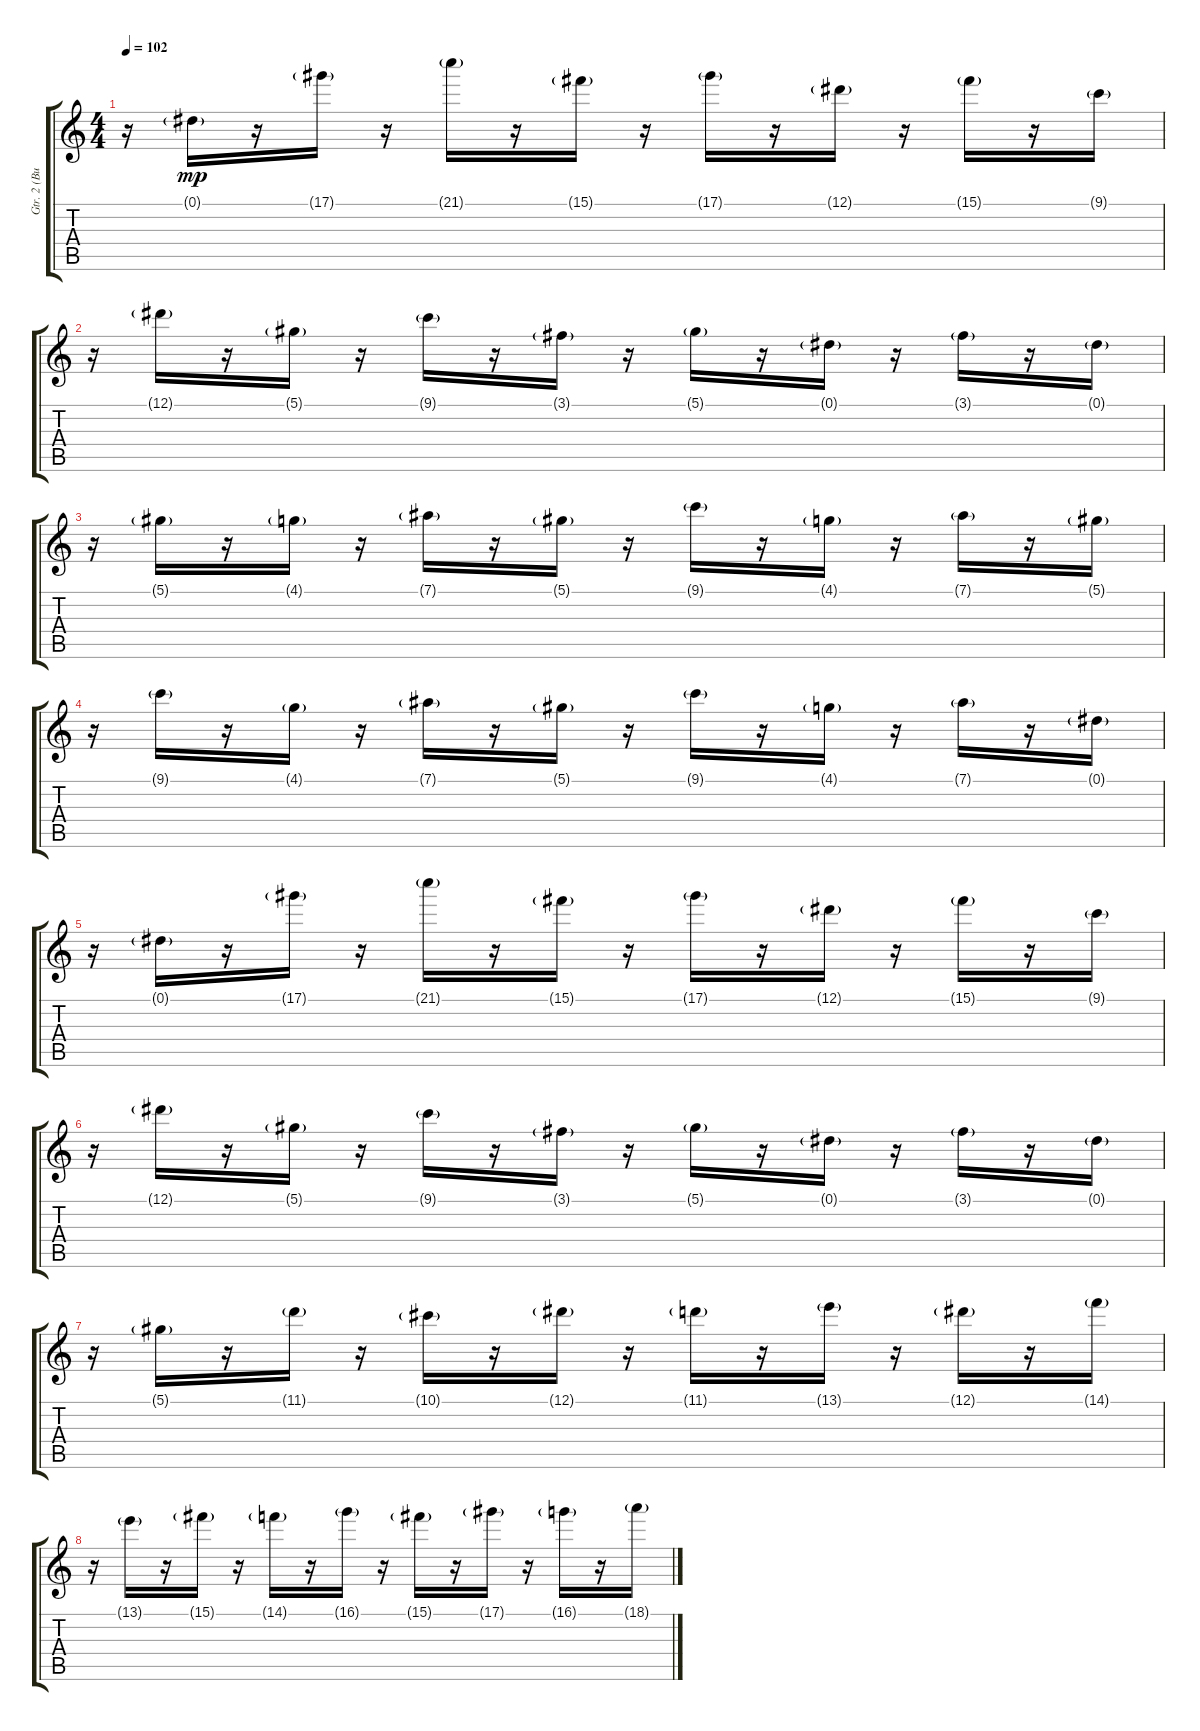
\track ("Gtr. 2 (Bumblebee - delay)" "Gtr. 2 (Bu") {instrument distortionguitar}
\staff {score tabs}
\tuning (Eb4 Bb3 Gb3 Db3 Ab2 Eb2) {hide}
\ts (4 4)
\tempo 102
\clef g2
\ks c
r.16{dy mp} 0.1{g}.16 r.16 17.1{g}.16 r.16 21.1{g}.16 r.16 15.1{g}.16 r.16 17.1{g}.16 r.16 12.1{g}.16 r.16 15.1{g}.16 r.16 9.1{g}.16 |
r.16 12.1{g}.16 r.16 5.1{g}.16 r.16 9.1{g}.16 r.16 3.1{g}.16 r.16 5.1{g}.16 r.16 0.1{g}.16 r.16 3.1{g}.16 r.16 0.1{g}.16 |
r.16 5.1{g}.16 r.16 4.1{g}.16 r.16 7.1{g}.16 r.16 5.1{g}.16 r.16 9.1{g}.16 r.16 4.1{g}.16 r.16 7.1{g}.16 r.16 5.1{g}.16 |
r.16 9.1{g}.16 r.16 4.1{g}.16 r.16 7.1{g}.16 r.16 5.1{g}.16 r.16 9.1{g}.16 r.16 4.1{g}.16 r.16 7.1{g}.16 r.16 0.1{g}.16 |
r.16 0.1{g}.16 r.16 17.1{g}.16 r.16 21.1{g}.16 r.16 15.1{g}.16 r.16 17.1{g}.16 r.16 12.1{g}.16 r.16 15.1{g}.16 r.16 9.1{g}.16 |
r.16 12.1{g}.16 r.16 5.1{g}.16 r.16 9.1{g}.16 r.16 3.1{g}.16 r.16 5.1{g}.16 r.16 0.1{g}.16 r.16 3.1{g}.16 r.16 0.1{g}.16 |
r.16 5.1{g}.16 r.16 11.1{g}.16 r.16 10.1{g}.16 r.16 12.1{g}.16 r.16 11.1{g}.16 r.16 13.1{g}.16 r.16 12.1{g}.16 r.16 14.1{g}.16 |
r.16 13.1{g}.16 r.16 15.1{g}.16 r.16 14.1{g}.16 r.16 16.1{g}.16 r.16 15.1{g}.16 r.16 17.1{g}.16 r.16 16.1{g}.16 r.16 18.1{g}.16
